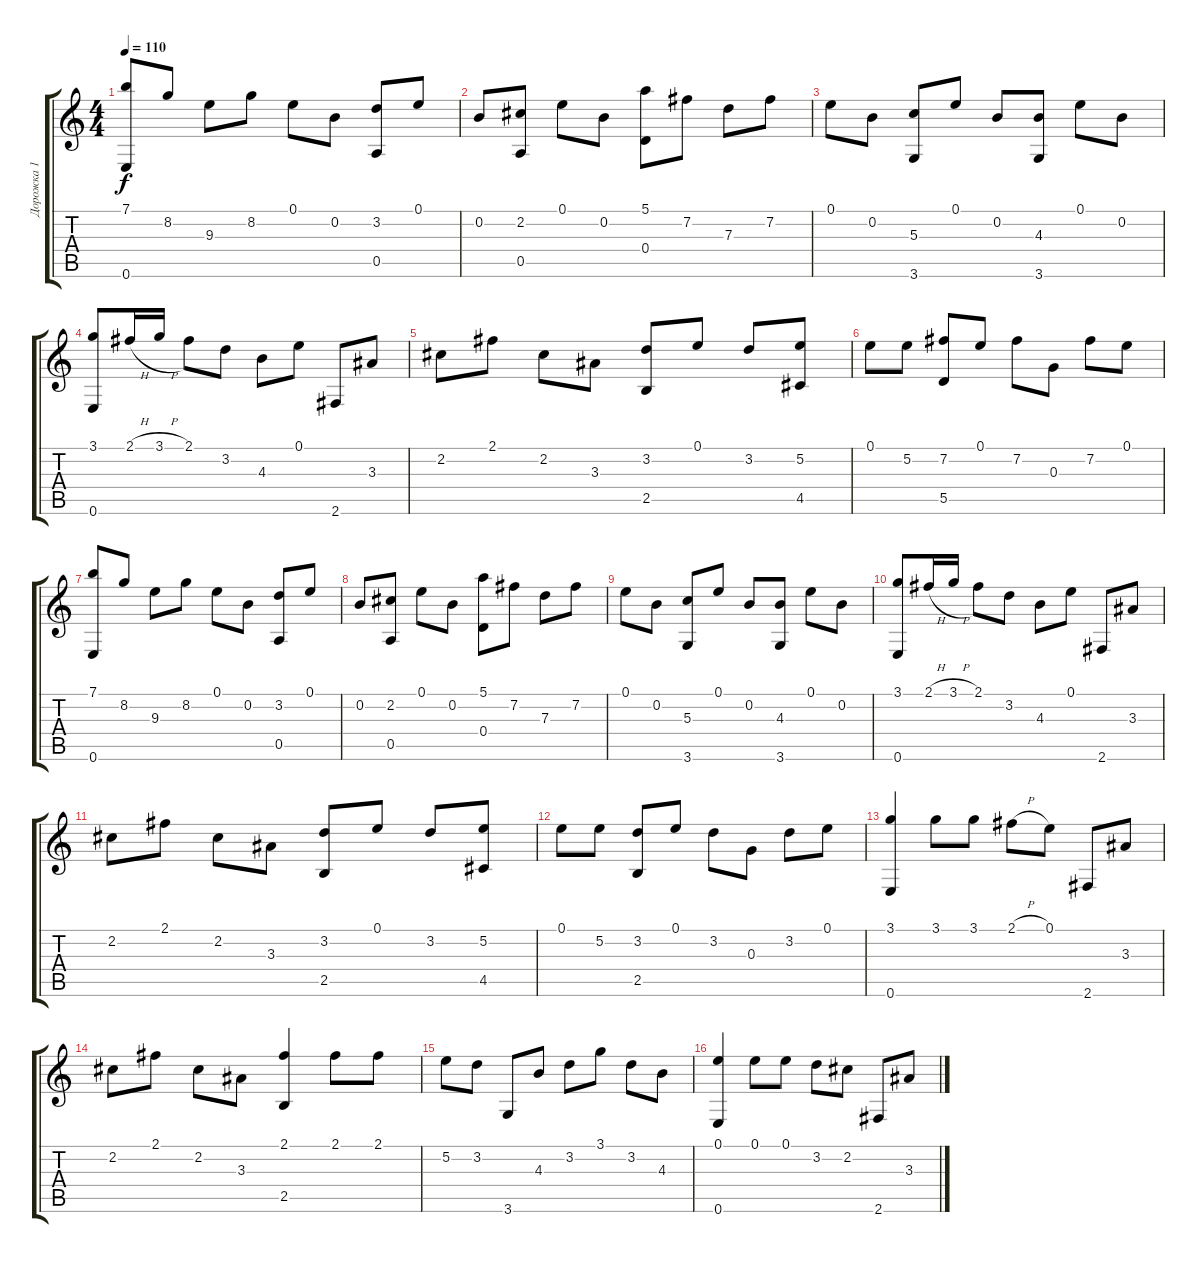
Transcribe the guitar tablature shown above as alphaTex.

\track ("Дорожка 1" "Дорожка 1") {instrument acousticguitarnylon}
\staff {score tabs}
\tuning (E4 B3 G3 D3 A2 E2) {hide}
\ts (4 4)
\tempo 110
\clef g2
\ks c
(7.1 0.6).8{dy f} 8.2.8 9.3.8 8.2.8 0.1.8 0.2.8 (3.2 0.5).8 0.1.8 |
0.2.8 (2.2 0.5).8 0.1.8 0.2.8 (5.1 0.4).8 7.2.8 7.3.8 7.2.8 |
0.1.8 0.2.8 (5.3 3.6).8 0.1.8 0.2.8 (4.3 3.6).8 0.1.8 0.2.8 |
(3.1 0.6).8 2.1{h}.16 3.1{h}.16 2.1.8 3.2.8 4.3.8 0.1.8 2.6.8 3.3.8 |
2.2.8 2.1.8 2.2.8 3.3.8 (3.2 2.5).8 0.1.8 3.2.8 (5.2 4.5).8 |
0.1.8 5.2.8 (7.2 5.5).8 0.1.8 7.2.8 0.3.8 7.2.8 0.1.8 |
(7.1 0.6).8 8.2.8 9.3.8 8.2.8 0.1.8 0.2.8 (3.2 0.5).8 0.1.8 |
0.2.8 (2.2 0.5).8 0.1.8 0.2.8 (5.1 0.4).8 7.2.8 7.3.8 7.2.8 |
0.1.8 0.2.8 (5.3 3.6).8 0.1.8 0.2.8 (4.3 3.6).8 0.1.8 0.2.8 |
(3.1 0.6).8 2.1{h}.16 3.1{h}.16 2.1.8 3.2.8 4.3.8 0.1.8 2.6.8 3.3.8 |
2.2.8 2.1.8 2.2.8 3.3.8 (3.2 2.5).8 0.1.8 3.2.8 (5.2 4.5).8 |
0.1.8 5.2.8 (3.2 2.5).8 0.1.8 3.2.8 0.3.8 3.2.8 0.1.8 |
(3.1 0.6).4 3.1.8 3.1.8 2.1{h}.8 0.1.8 2.6.8 3.3.8 |
2.2.8 2.1.8 2.2.8 3.3.8 (2.1 2.5).4 2.1.8 2.1.8 |
5.2.8 3.2.8 3.6.8 4.3.8 3.2.8 3.1.8 3.2.8 4.3.8 |
(0.1 0.6).4 0.1.8 0.1.8 3.2.8 2.2.8 2.6.8 3.3.8
